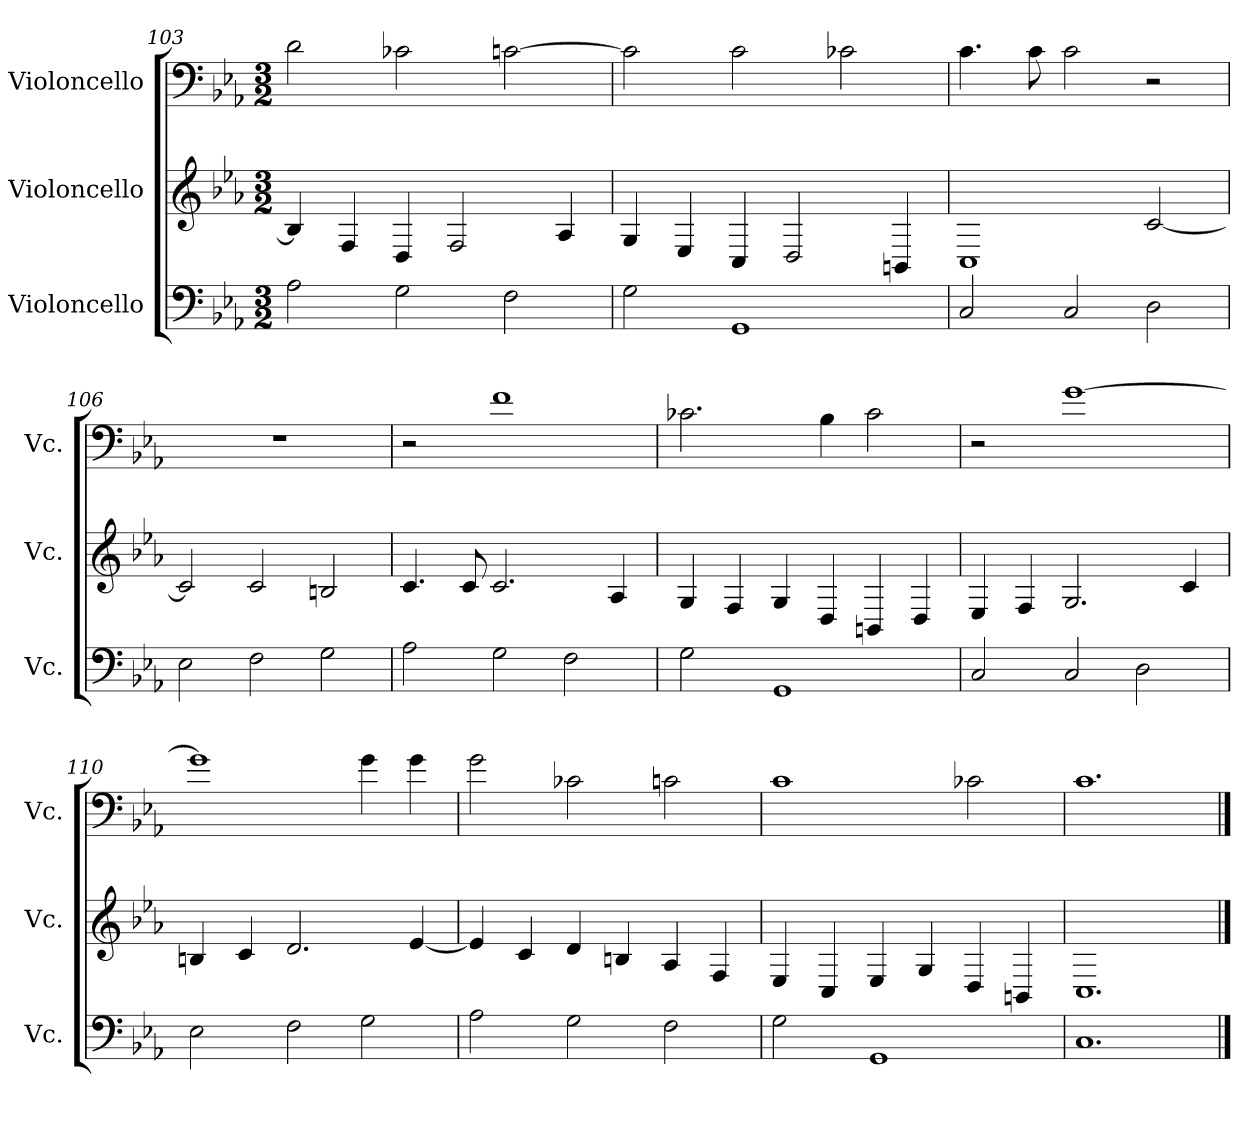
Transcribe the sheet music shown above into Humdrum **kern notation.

**kern	**kern	**kern
*part3	*part2	*part1
*staff3	*staff2	*staff1
*I"Violoncello	*I"Violoncello	*I"Violoncello
*I'Vc.	*I'Vc.	*I'Vc.
*clefF4	*clefG2	*clefF4
*k[b-e-a-]	*k[b-e-a-]	*k[b-e-a-]
*M3/2	*M3/2	*M3/2
=103	=103	=103
2A-\	4B/]	2d\
.	4F/	.
2G\	4D/	2c-X\
.	2F/	.
2F\	.	[2cn\
.	4A-/	.
!!LO:LB:g=z
=104	=104	=104
2G\	4G/	2c\]
.	4E-/	.
1GG	4C/	2c\
.	2D/	.
.	.	2c-X\
.	4BBn/	.
=105	=105	=105
2C/	1C	4.c\
.	.	8c\
2C/	.	2c\
2D\	[2c/	2r
=106	=106	=106
2E-\	2c/]	1.r
2F\	2c/	.
2G\	2Bn/	.
=107	=107	=107
2A-\	4.c/	2r
.	8c/	.
2G\	2.c/	1f
2F\	.	.
.	4A-/	.
=108	=108	=108
2G\	4G/	2.c-X\
.	4F/	.
1GG	4G/	.
.	4D/	4B-\
.	4BBn/	2c-\
.	4D/	.
=109	=109	=109
2C/	4E-/	2r
.	4F/	.
2C/	2.G/	[1g
2D\	.	.
.	4c/	.
!!LO:LB:g=z
=110	=110	=110
2E-\	4Bn/	1g]
.	4c/	.
2F\	2.d/	.
2G\	.	4g\
.	[4e-/	4g\
=111	=111	=111
2A-\	4e-/]	2g\
.	4c/	.
2G\	4d/	2c-X\
.	4Bn/	.
2F\	4A-/	2cn\
.	4F/	.
=112	=112	=112
*	*	*^
2G\	4E-/	1c	1ryy
.	4C/	.	.
1GG	4E-/	.	.
.	4G/	.	.
*	*	*MM60	*
.	4D/	2c-X\	4ryy
*	*	*MM120	*
.	4BBn/	.	4ryy
*	*	*v	*v
=113	=113	=113
1.C	1.C	1.c
==	==	==
*-	*-	*-
